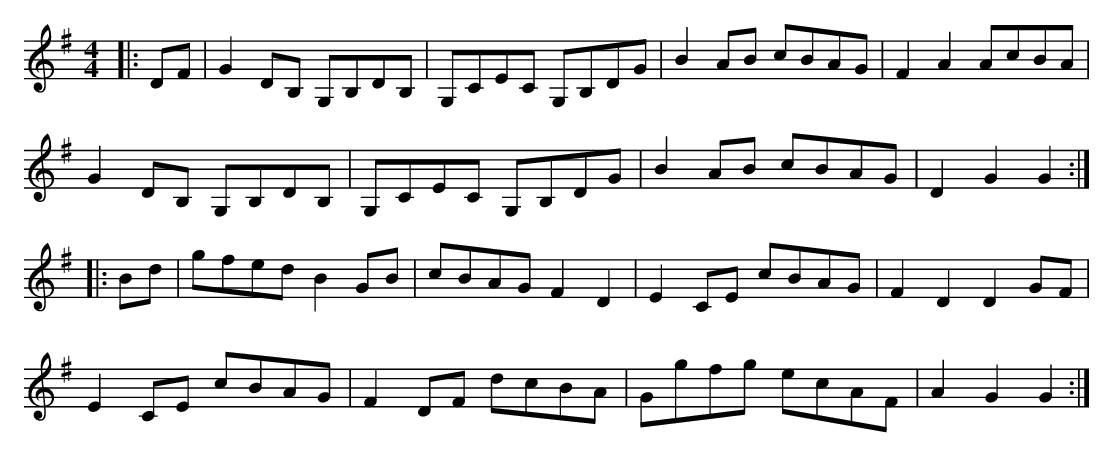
X:1
M:4/4
K:G
|:DF|G2DB, G,B,DB,|G,CEC G,B,DG|B2AB cBAG|F2A2 AcBA|
G2DB, G,B,DB,|G,CEC G,B,DG|B2AB cBAG|D2G2 G2:|
|:Bd|gfed B2GB|cBAG F2D2|E2CE cBAG|F2D2 D2GF|
E2CE cBAG|F2DF dcBA|Ggfg ecAF|A2G2 G2:|
